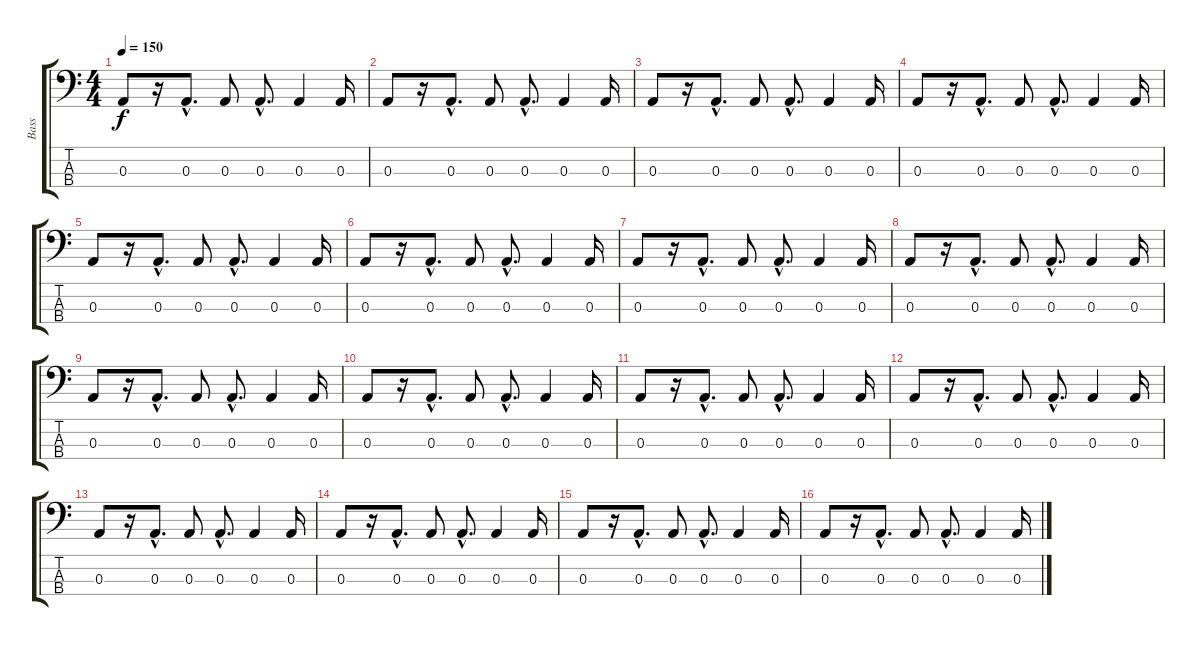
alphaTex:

\track ("Bass" "Bass") {instrument electricbassfinger}
\staff {score tabs}
\tuning (G2 D2 A1 E1) {hide}
\ts (4 4)
\tempo 150
\clef f4
\ks c
0.3.8{dy f instrument electricbassfinger} r.16 0.3{hac}.8{d} 0.3.8 0.3{hac}.8{d} 0.3.4 0.3.16 |
0.3.8 r.16 0.3{hac}.8{d} 0.3.8 0.3{hac}.8{d} 0.3.4 0.3.16 |
0.3.8 r.16 0.3{hac}.8{d} 0.3.8 0.3{hac}.8{d} 0.3.4 0.3.16 |
0.3.8 r.16 0.3{hac}.8{d} 0.3.8 0.3{hac}.8{d} 0.3.4 0.3.16 |
0.3.8 r.16 0.3{hac}.8{d} 0.3.8 0.3{hac}.8{d} 0.3.4 0.3.16 |
0.3.8 r.16 0.3{hac}.8{d} 0.3.8 0.3{hac}.8{d} 0.3.4 0.3.16 |
0.3.8 r.16 0.3{hac}.8{d} 0.3.8 0.3{hac}.8{d} 0.3.4 0.3.16 |
0.3.8 r.16 0.3{hac}.8{d} 0.3.8 0.3{hac}.8{d} 0.3.4 0.3.16 |
0.3.8 r.16 0.3{hac}.8{d} 0.3.8 0.3{hac}.8{d} 0.3.4 0.3.16 |
0.3.8 r.16 0.3{hac}.8{d} 0.3.8 0.3{hac}.8{d} 0.3.4 0.3.16 |
0.3.8 r.16 0.3{hac}.8{d} 0.3.8 0.3{hac}.8{d} 0.3.4 0.3.16 |
0.3.8 r.16 0.3{hac}.8{d} 0.3.8 0.3{hac}.8{d} 0.3.4 0.3.16 |
0.3.8 r.16 0.3{hac}.8{d} 0.3.8 0.3{hac}.8{d} 0.3.4 0.3.16 |
0.3.8 r.16 0.3{hac}.8{d} 0.3.8 0.3{hac}.8{d} 0.3.4 0.3.16 |
0.3.8 r.16 0.3{hac}.8{d} 0.3.8 0.3{hac}.8{d} 0.3.4 0.3.16 |
0.3.8 r.16 0.3{hac}.8{d} 0.3.8 0.3{hac}.8{d} 0.3.4 0.3.16
